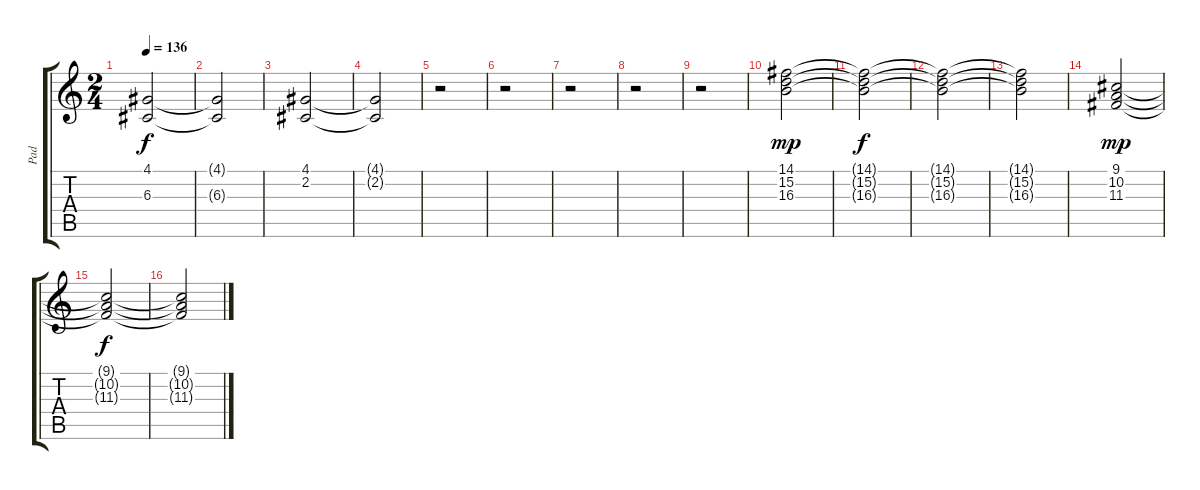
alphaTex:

\track ("Pad" "Pad") {instrument pad2warm}
\staff {score tabs}
\tuning (E4 B3 G3 D3 A2 E2) {hide}
\ts (2 4)
\tempo 136
\clef g2
\ks c
(4.1{t} 6.3{t}).2{dy f} |
(4.1{t} 6.3{t}).2 |
(4.1 2.2).2 |
(4.1{t} 2.2{t}).2 |
r.2 |
r.2 |
r.2 |
r.2 |
r.2 |
(14.1 15.2 16.3).2{dy mp} |
(14.1{t} 15.2{t} 16.3{t}).2{dy f} |
(14.1{t} 15.2{t} 16.3{t}).2 |
(14.1{t} 15.2{t} 16.3{t}).2 |
(9.1 10.2 11.3).2{dy mp} |
(9.1{t} 10.2{t} 11.3{t}).2{dy f} |
(9.1{t} 10.2{t} 11.3{t}).2
